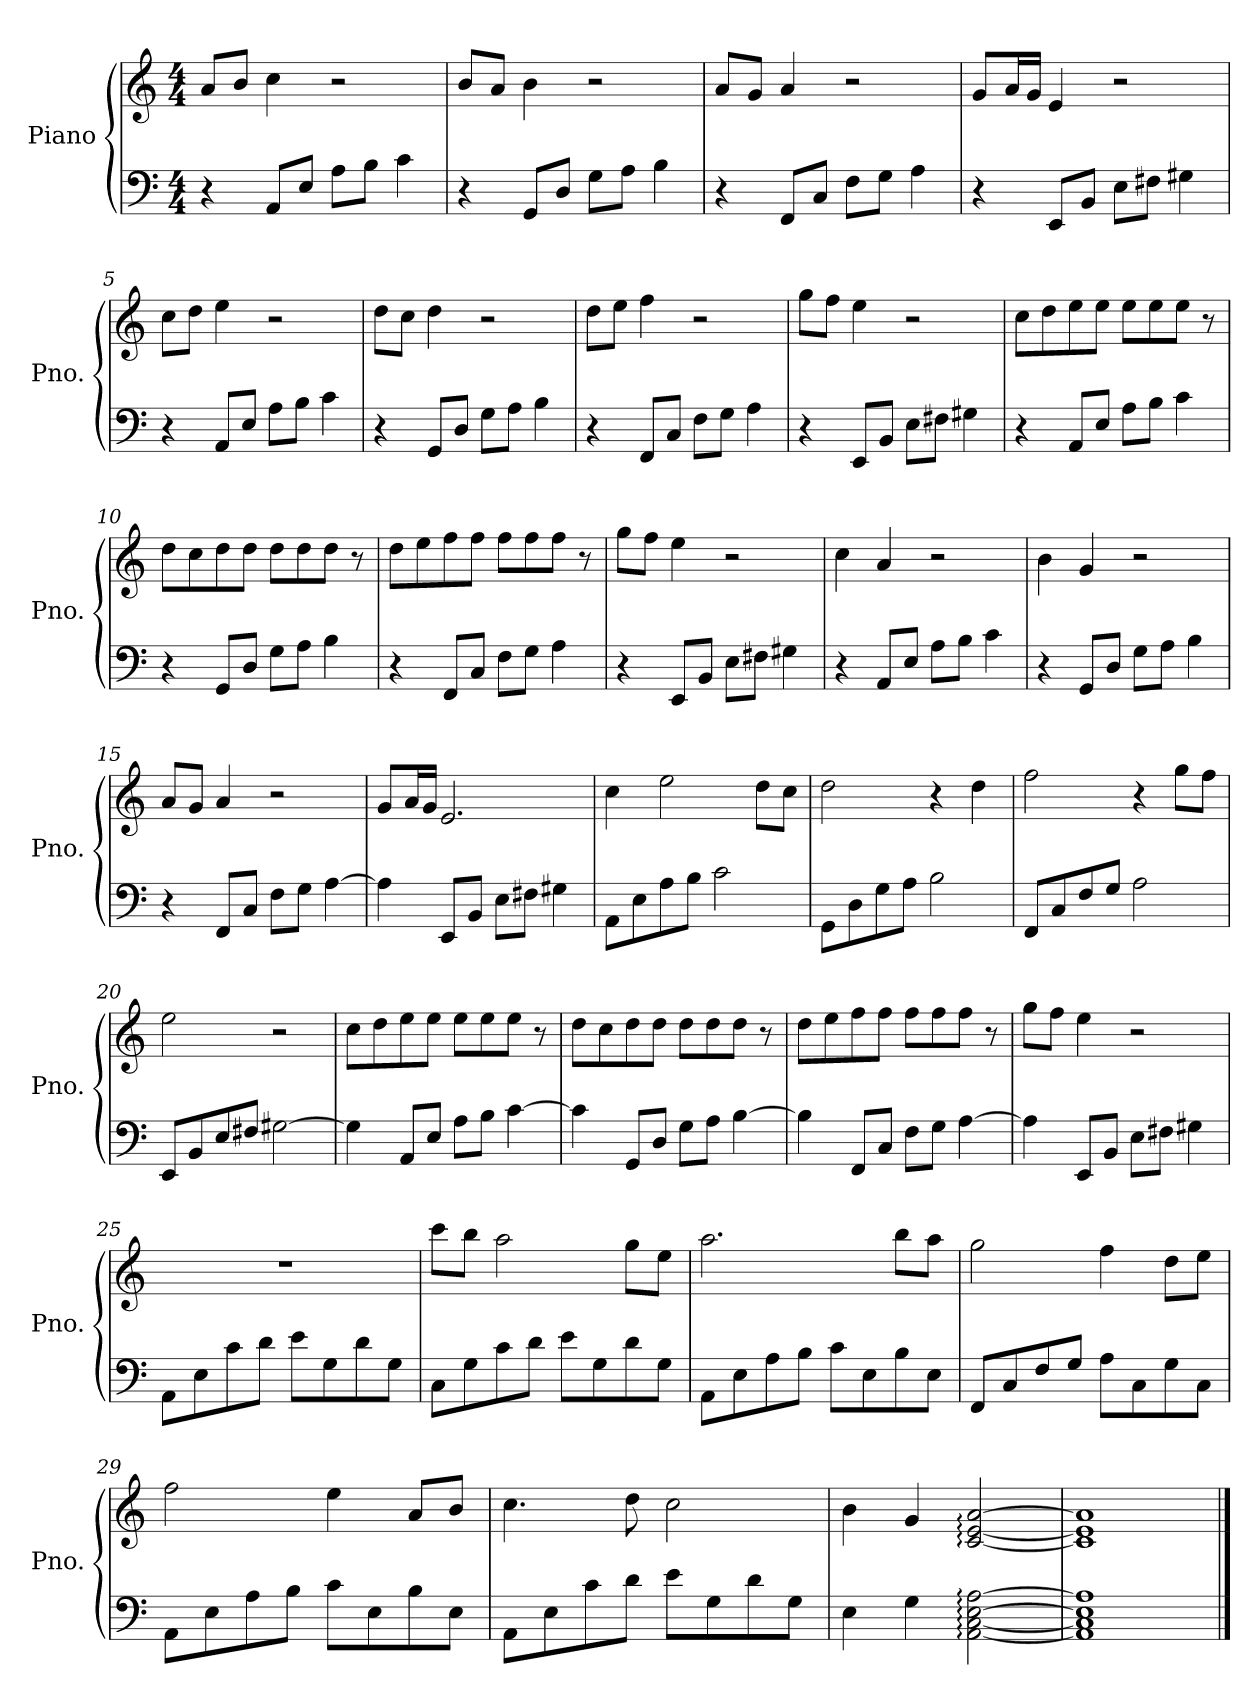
**kern	**kern
*part1	*part1
*staff2	*staff1
*I"Piano	*
*I'Pno.	*
*clefF4	*clefG2
*k[]	*k[]
*M4/4	*M4/4
*MM85	*MM85
=1	=1
4r	8a/L
.	8b/J
8AA/L	4cc\
8E/J	.
8A\L	2r
8B\J	.
4c\	.
=2	=2
4r	8b/L
.	8a/J
8GG/L	4b\
8D/J	.
8G\L	2r
8A\J	.
4B\	.
=3	=3
4r	8a/L
.	8g/J
8FF/L	4a/
8C/J	.
8F\L	2r
8G\J	.
4A\	.
=4	=4
4r	8g/L
.	16a/L
.	16g/JJ
8EE/L	4e/
8BB/J	.
8E\L	2r
8F#X\J	.
4G#X\	.
=5	=5
4r	8cc\L
.	8dd\J
8AA/L	4ee\
8E/J	.
8A\L	2r
8B\J	.
4c\	.
!!LO:LB:g=z
=6	=6
4r	8dd\L
.	8cc\J
8GG/L	4dd\
8D/J	.
8G\L	2r
8A\J	.
4B\	.
=7	=7
4r	8dd\L
.	8ee\J
8FF/L	4ff\
8C/J	.
8F\L	2r
8G\J	.
4A\	.
=8	=8
4r	8gg\L
.	8ff\J
8EE/L	4ee\
8BB/J	.
8E\L	2r
8F#X\J	.
4G#X\	.
=9	=9
4r	8cc\L
.	8dd\
8AA/L	8ee\
8E/J	8ee\J
8A\L	8ee\L
8B\J	8ee\
4c\	8ee\J
.	8r
=10	=10
4r	8dd\L
.	8cc\
8GG/L	8dd\
8D/J	8dd\J
8G\L	8dd\L
8A\J	8dd\
4B\	8dd\J
.	8r
!!LO:LB:g=z
=11	=11
4r	8dd\L
.	8ee\
8FF/L	8ff\
8C/J	8ff\J
8F\L	8ff\L
8G\J	8ff\
4A\	8ff\J
.	8r
=12	=12
4r	8gg\L
.	8ff\J
8EE/L	4ee\
8BB/J	.
8E\L	2r
8F#X\J	.
4G#X\	.
=13	=13
4r	4cc\
8AA/L	4a/
8E/J	.
8A\L	2r
8B\J	.
4c\	.
=14	=14
4r	4b\
8GG/L	4g/
8D/J	.
8G\L	2r
8A\J	.
4B\	.
=15	=15
4r	8a/L
.	8g/J
8FF/L	4a/
8C/J	.
8F\L	2r
8G\J	.
[4A\	.
!!LO:LB:g=z
=16	=16
4A\]	8g/L
.	16a/L
.	16g/JJ
8EE/L	2.e/
8BB/J	.
8E\L	.
8F#X\J	.
4G#X\	.
=17	=17
8AA\L	4cc\
8E\	.
8A\	2ee\
8B\J	.
2c\	.
.	8dd\L
.	8cc\J
=18	=18
8GG\L	2dd\
8D\	.
8G\	.
8A\J	.
2B\	4r
.	4dd\
=19	=19
8FF/L	2ff\
8C/	.
8F/	.
8G/J	.
2A\	4r
.	8gg\L
.	8ff\J
=20	=20
8EE/L	2ee\
8BB/	.
8E/	.
8F#X/J	.
[2G#X\	2r
=21	=21
4G#\]	8cc\L
.	8dd\
8AA/L	8ee\
8E/J	8ee\J
8A\L	8ee\L
8B\J	8ee\
[4c\	8ee\J
.	8r
!!LO:LB:g=z
=22	=22
4c\]	8dd\L
.	8cc\
8GG/L	8dd\
8D/J	8dd\J
8G\L	8dd\L
8A\J	8dd\
[4B\	8dd\J
.	8r
=23	=23
4B\]	8dd\L
.	8ee\
8FF/L	8ff\
8C/J	8ff\J
8F\L	8ff\L
8G\J	8ff\
[4A\	8ff\J
.	8r
=24	=24
4A\]	8gg\L
.	8ff\J
8EE/L	4ee\
8BB/J	.
8E\L	2r
8F#X\J	.
4G#X\	.
=25	=25
8AA\L	1r
8E\	.
8c\	.
8d\J	.
8e\L	.
8G\	.
8d\	.
8G\J	.
=26	=26
8C\L	8ccc\L
8G\	8bb\J
8c\	2aa\
8d\J	.
8e\L	.
8G\	.
8d\	8gg\L
8G\J	8ee\J
!!LO:PB:g=z
=27	=27
8AA\L	2.aa\
8E\	.
8A\	.
8B\J	.
8c\L	.
8E\	.
8B\	8bb\L
8E\J	8aa\J
=28	=28
8FF/L	2gg\
8C/	.
8F/	.
8G/J	.
8A\L	4ff\
8C\	.
8G\	8dd\L
8C\J	8ee\J
=29	=29
8AA\L	2ff\
8E\	.
8A\	.
8B\J	.
8c\L	4ee\
8E\	.
8B\	8a/L
8E\J	8b/J
=30	=30
8AA\L	4.cc\
8E\	.
8c\	.
8d\J	8dd\
8e\L	2cc\
8G\	.
8d\	.
8G\J	.
=31	=31
4E\	4b\
4G\	4g/
[2AA\: [2C\: [2E\: [2A\:	[2c/: [2e/: [2a/:
=32	=32
1AA] 1C] 1E] 1A]	1c] 1e] 1a]
==	==
*-	*-
